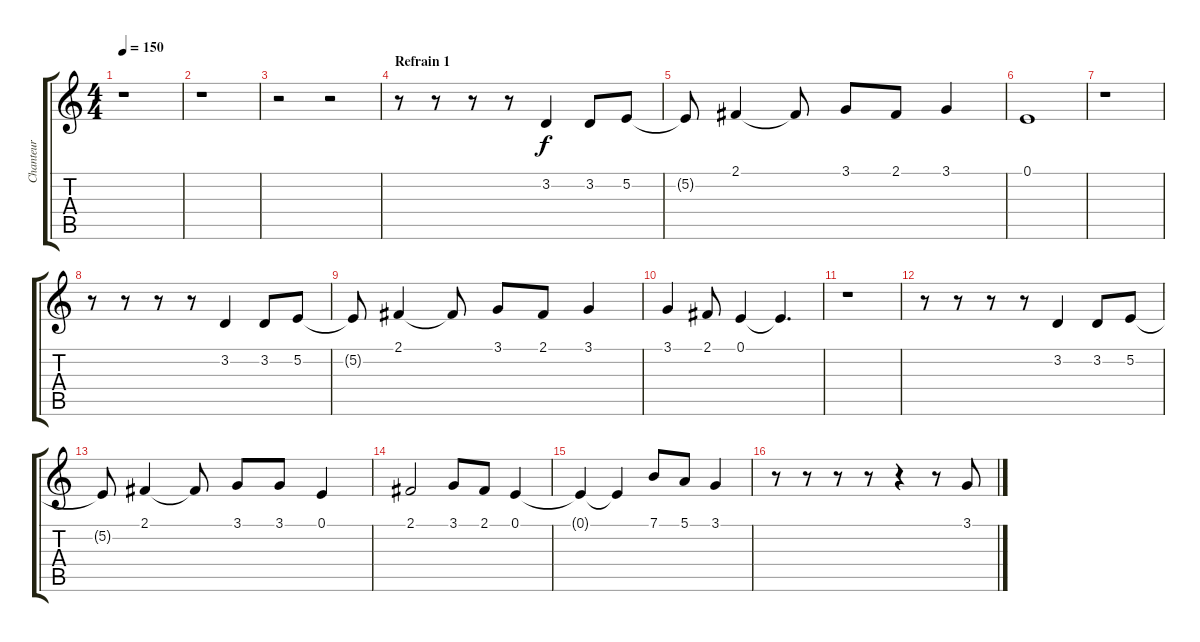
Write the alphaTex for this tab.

\track ("Chanteur" "Chanteur") {instrument harmonica}
\staff {score tabs}
\tuning (E4 B3 G3 D3 A2 E2) {hide}
\ts (4 4)
\tempo 150
\clef g2
\ks c
r.1{dy f} |
r.1 |
r.2 r.2 |
\section ("" "Refrain 1")
r.8 r.8 r.8 r.8 3.2.4 3.2.8 5.2.8 |
5.2{t}.8 2.1.4 2.1{t}.8 3.1.8 2.1.8 3.1.4 |
0.1.1 |
r.1 |
r.8 r.8 r.8 r.8 3.2.4 3.2.8 5.2.8 |
5.2{t}.8 2.1.4 2.1{t}.8 3.1.8 2.1.8 3.1.4 |
3.1.4 2.1.8 0.1.4 0.1{t}.4{d} |
r.1 |
r.8 r.8 r.8 r.8 3.2.4 3.2.8 5.2.8 |
5.2{t}.8 2.1.4 2.1{t}.8 3.1.8 3.1.8 0.1.4 |
2.1.2 3.1.8 2.1.8 0.1.4 |
0.1{t}.4 0.1{t}.4 7.1.8 5.1.8 3.1.4 |
r.8 r.8 r.8 r.8 r.4 r.8 3.1.8
